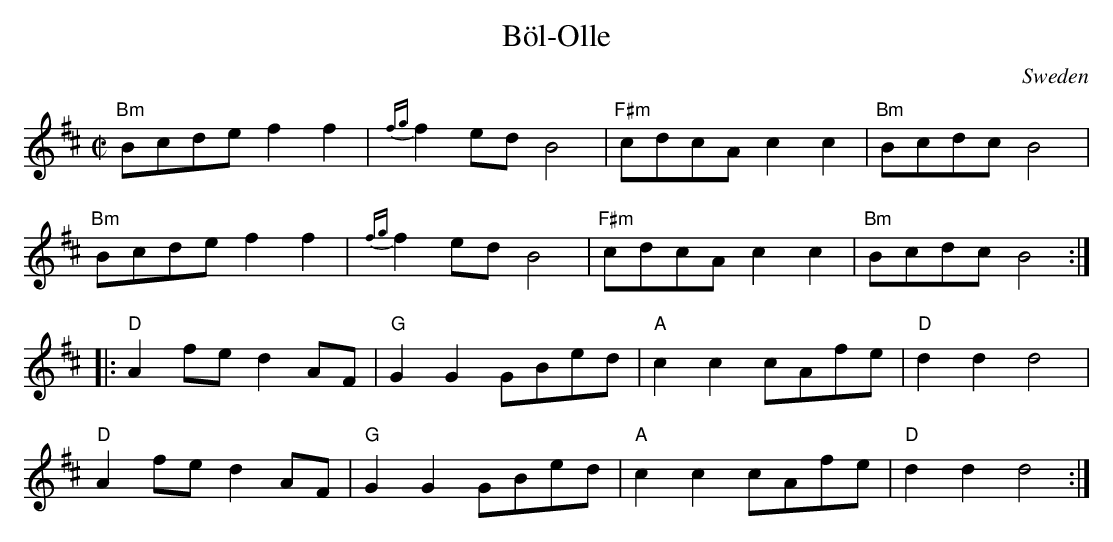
X:1
T:B\"ol-Olle
O:Sweden
M:C|
K:Bm
"Bm"Bcde f2f2|{fg}f2ed B4|"F#m"cdcA c2c2|"Bm"Bcdc B4|
"Bm"Bcde f2f2|{fg}f2ed B4|"F#m"cdcA c2c2|"Bm"Bcdc B4:|
K:D
|:"D"A2fe d2AF|"G"G2G2 GBed|"A"c2c2 cAfe|"D"d2d2 d4|
"D"A2fe d2AF|"G"G2G2 GBed|"A"c2c2 cAfe|"D"d2d2 d4:|
